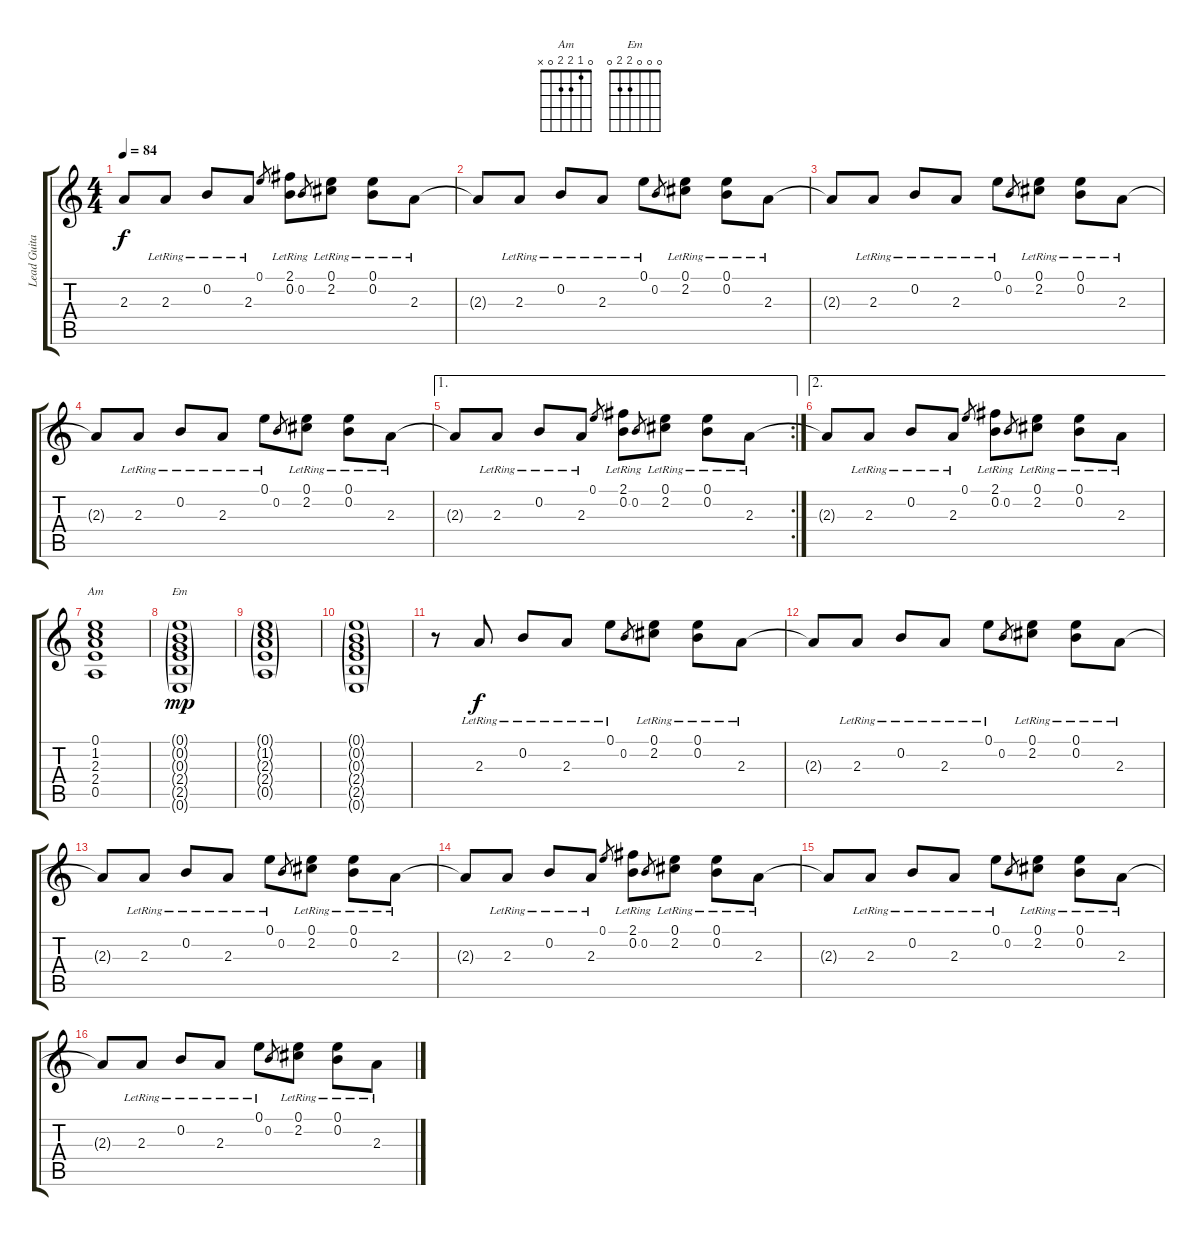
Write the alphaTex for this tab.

\track ("Lead Guitar" "Lead Guita") {instrument overdrivenguitar}
\staff {score tabs}
\tuning (E4 B3 G3 D3 A2 E2) {hide}
\chord ("Am" 0 1 2 2 0 x)
\chord ("Em" 0 0 0 2 2 0)
\ts (4 4)
\tempo 84
\clef g2
\ks c
2.3{t}.8{dy f} 2.3{lr}.8 0.2{lr}.8 2.3{lr}.8 0.1.8{gr} (2.1 0.2{lr}).8 0.2.8{gr} (0.1{lr} 2.2).8 (0.1{lr} 0.2{lr}).8 2.3{lr}.8 |
2.3{t}.8 2.3{lr}.8 0.2{lr}.8 2.3{lr}.8 0.1{lr}.8 0.2.8{gr} (0.1{lr} 2.2).8 (0.1{lr} 0.2{lr}).8 2.3{lr}.8 |
2.3{t}.8 2.3{lr}.8 0.2{lr}.8 2.3{lr}.8 0.1{lr}.8 0.2.8{gr} (0.1{lr} 2.2).8 (0.1{lr} 0.2{lr}).8 2.3{lr}.8 |
2.3{t}.8 2.3{lr}.8 0.2{lr}.8 2.3{lr}.8 0.1{lr}.8 0.2.8{gr} (0.1{lr} 2.2).8 (0.1{lr} 0.2{lr}).8 2.3{lr}.8 |
\ae 1
\rc 2
2.3{t}.8 2.3{lr}.8 0.2{lr}.8 2.3{lr}.8 0.1.8{gr} (2.1 0.2{lr}).8 0.2.8{gr} (0.1{lr} 2.2).8 (0.1{lr} 0.2{lr}).8 2.3{lr}.8 |
\ae 2
2.3{t}.8 2.3{lr}.8 0.2{lr}.8 2.3{lr}.8 0.1.8{gr} (2.1 0.2{lr}).8 0.2.8{gr} (0.1{lr} 2.2).8 (0.1{lr} 0.2{lr}).8 2.3{lr}.8 |
(0.1 1.2 2.3 2.4 0.5).1{ch "Am"} |
(0.1{g} 0.2{g} 0.3{g} 2.4{g} 2.5{g} 0.6{g}).1{ch "Em" dy mp} |
(0.1{g} 1.2{g} 2.3{g} 2.4{g} 0.5{g}).1 |
(0.1{g} 0.2{g} 0.3{g} 2.4{g} 2.5{g} 0.6{g}).1 |
r.8 2.3{lr}.8{dy f} 0.2{lr}.8 2.3{lr}.8 0.1{lr}.8 0.2.8{gr} (0.1{lr} 2.2).8 (0.1{lr} 0.2{lr}).8 2.3{lr}.8 |
2.3{t}.8 2.3{lr}.8 0.2{lr}.8 2.3{lr}.8 0.1{lr}.8 0.2.8{gr} (0.1{lr} 2.2).8 (0.1{lr} 0.2{lr}).8 2.3{lr}.8 |
2.3{t}.8 2.3{lr}.8 0.2{lr}.8 2.3{lr}.8 0.1{lr}.8 0.2.8{gr} (0.1{lr} 2.2).8 (0.1{lr} 0.2{lr}).8 2.3{lr}.8 |
2.3{t}.8 2.3{lr}.8 0.2{lr}.8 2.3{lr}.8 0.1.8{gr} (2.1 0.2{lr}).8 0.2.8{gr} (0.1{lr} 2.2).8 (0.1{lr} 0.2{lr}).8 2.3{lr}.8 |
2.3{t}.8 2.3{lr}.8 0.2{lr}.8 2.3{lr}.8 0.1{lr}.8 0.2.8{gr} (0.1{lr} 2.2).8 (0.1{lr} 0.2{lr}).8 2.3{lr}.8 |
2.3{t}.8 2.3{lr}.8 0.2{lr}.8 2.3{lr}.8 0.1{lr}.8 0.2.8{gr} (0.1{lr} 2.2).8 (0.1{lr} 0.2{lr}).8 2.3{lr}.8
